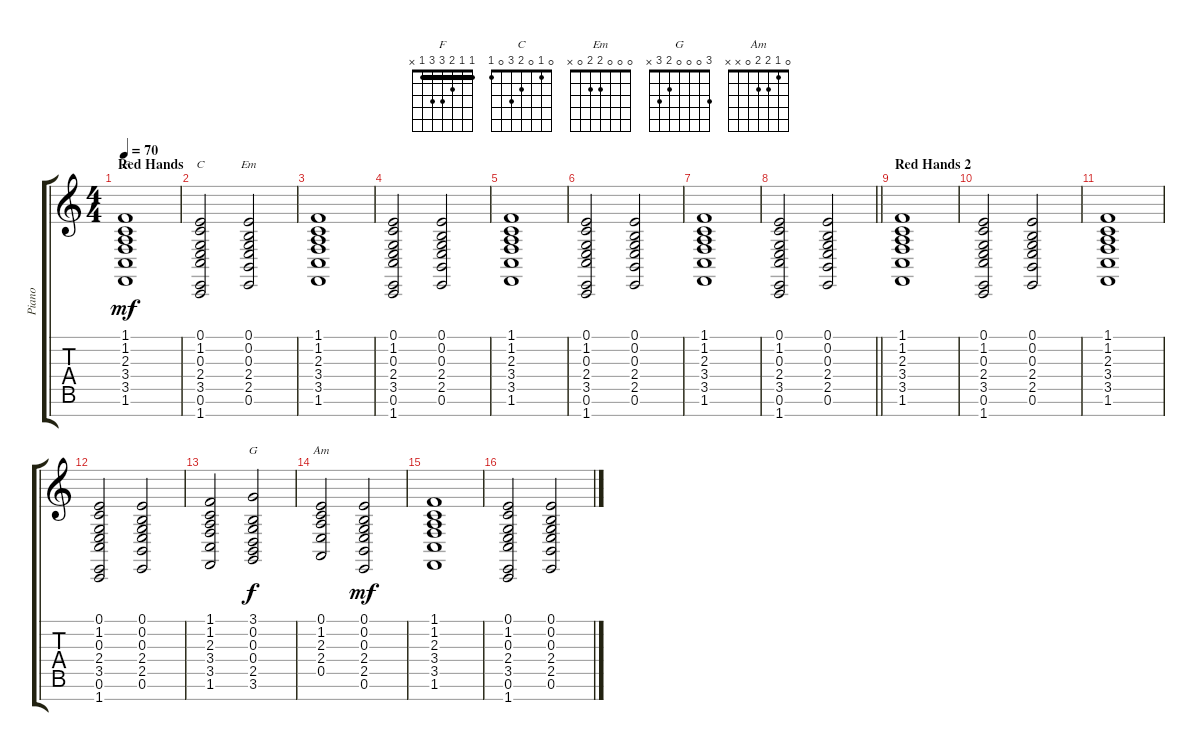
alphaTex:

\track ("Piano" "Piano") {instrument brightacousticpiano}
\staff {score tabs}
\tuning (E4 B3 G3 D3 A2 E2 B1) {hide}
\chord ("F" 1 1 2 3 3 1 x) {barre 1}
\chord ("C" 0 1 0 2 3 0 1)
\chord ("Em" 0 0 0 2 2 0 x)
\chord ("G" 3 0 0 0 2 3 x)
\chord ("Am" 0 1 2 2 0 x x)
\ts (4 4)
\section ("" "Red Hands")
\tempo 70
\clef g2
\ks c
(1.1 1.2 2.3 3.4 3.5 1.6).1{ch "F" dy mf volume 12 instrument brightacousticpiano} |
(0.1 1.2 0.3 2.4 3.5 0.6 1.7).2{ch "C"} (0.1 0.2 0.3 2.4 2.5 0.6).2{ch "Em"} |
(1.1 1.2 2.3 3.4 3.5 1.6).1 |
(0.1 1.2 0.3 2.4 3.5 0.6 1.7).2 (0.1 0.2 0.3 2.4 2.5 0.6).2 |
(1.1 1.2 2.3 3.4 3.5 1.6).1 |
(0.1 1.2 0.3 2.4 3.5 0.6 1.7).2 (0.1 0.2 0.3 2.4 2.5 0.6).2 |
(1.1 1.2 2.3 3.4 3.5 1.6).1 |
\barLineRight lightlight
(0.1 1.2 0.3 2.4 3.5 0.6 1.7).2 (0.1 0.2 0.3 2.4 2.5 0.6).2 |
\section ("" "Red Hands 2")
(1.1 1.2 2.3 3.4 3.5 1.6).1 |
(0.1 1.2 0.3 2.4 3.5 0.6 1.7).2 (0.1 0.2 0.3 2.4 2.5 0.6).2 |
(1.1 1.2 2.3 3.4 3.5 1.6).1 |
(0.1 1.2 0.3 2.4 3.5 0.6 1.7).2 (0.1 0.2 0.3 2.4 2.5 0.6).2 |
(1.1 1.2 2.3 3.4 3.5 1.6).2 (3.1 0.2 0.3 0.4 2.5 3.6).2{ch "G" dy f} |
(0.1 1.2 2.3 2.4 0.5).2{ch "Am"} (0.1 0.2 0.3 2.4 2.5 0.6).2{dy mf} |
(1.1 1.2 2.3 3.4 3.5 1.6).1 |
(0.1 1.2 0.3 2.4 3.5 0.6 1.7).2 (0.1 0.2 0.3 2.4 2.5 0.6).2
